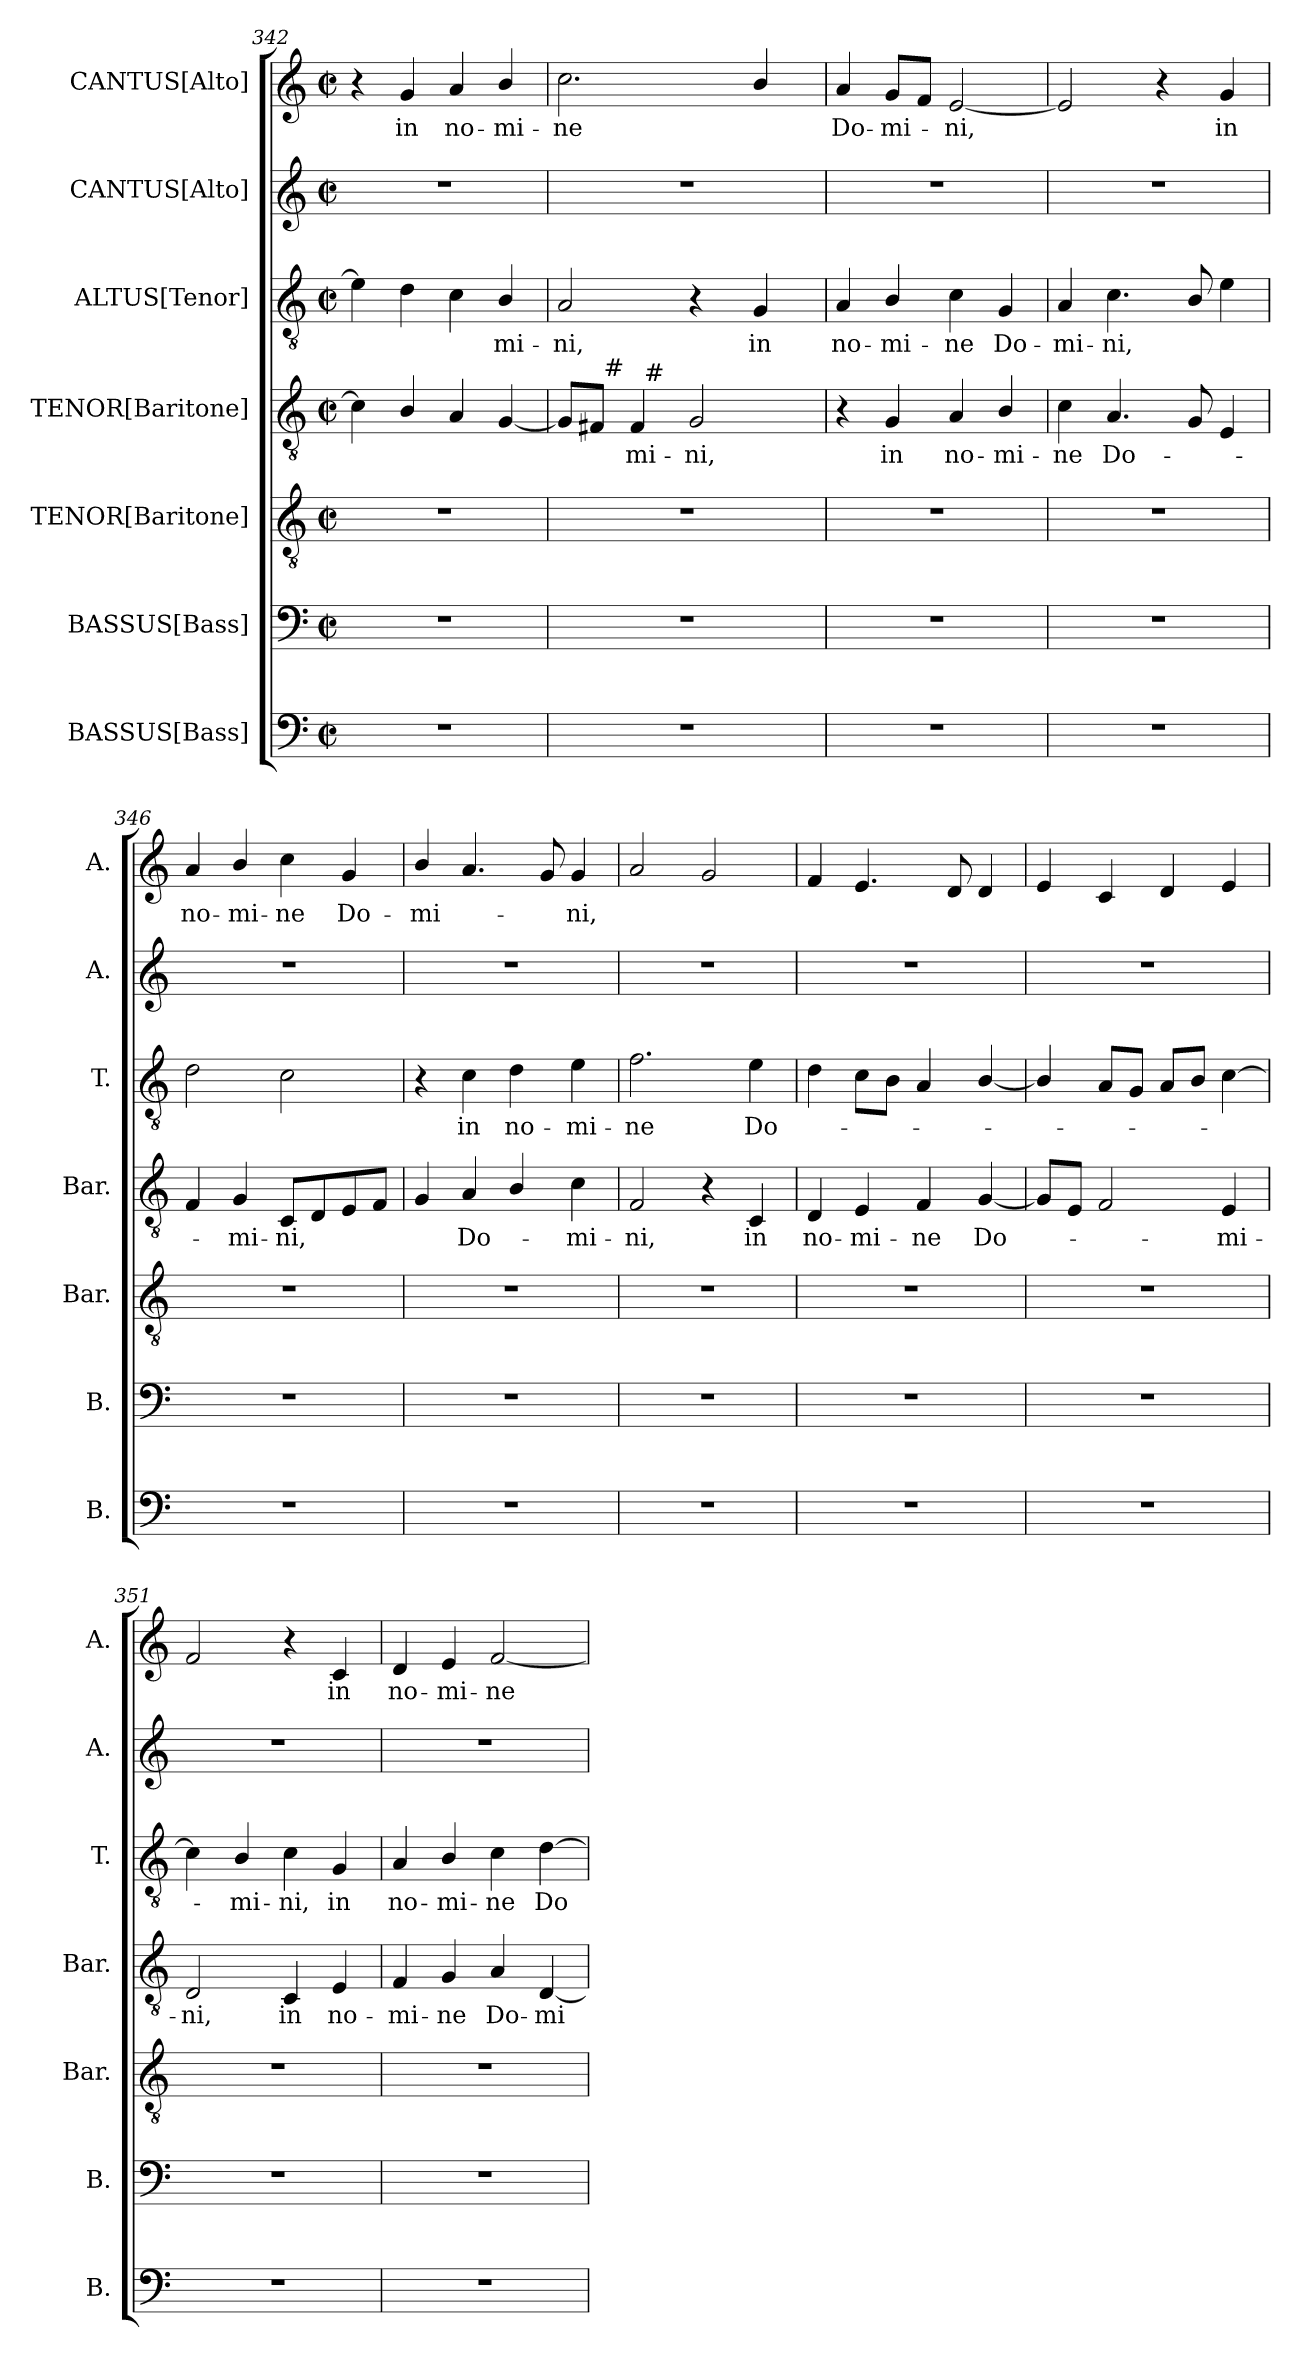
**kern	**kern	**kern	**kern	**text	**kern	**text	**kern	**kern	**text
*part7	*part6	*part5	*part4	*part4	*part3	*part3	*part2	*part1	*part1
*staff7	*staff6	*staff5	*staff4	*staff4	*staff3	*staff3	*staff2	*staff1	*staff1
*I"BASSUS[Bass]	*I"BASSUS[Bass]	*I"TENOR[Baritone]	*I"TENOR[Baritone]	*	*I"ALTUS[Tenor]	*	*I"CANTUS[Alto]	*I"CANTUS[Alto]	*
*I'B.	*I'B.	*I'Bar.	*I'Bar.	*	*I'T.	*	*I'A.	*I'A.	*
*clefF4	*clefF4	*clefGv2	*clefGv2	*	*clefGv2	*	*clefG2	*clefG2	*
*	*	*ITrd7c12	*ITrd7c12	*	*ITrd7c12	*	*	*	*
*k[]	*k[]	*k[]	*k[]	*	*k[]	*	*k[]	*k[]	*
*C:	*C:	*C:	*C:	*	*C:	*	*C:	*C:	*
*M2/2	*M2/2	*M2/2	*M2/2	*	*M2/2	*	*M2/2	*M2/2	*
*met(c|)	*met(c|)	*met(c|)	*met(c|)	*	*met(c|)	*	*met(c|)	*met(c|)	*
=342	=342	=342	=342	=342	=342	=342	=342	=342	=342
1r	1r	1r	4C\]	.	4E\]	.	1r	4r	.
!	!	!	!	!	!	!	!	!	!LO:LY:b
.	.	.	4BB/	.	4D\	.	.	4g/	in
!	!	!	!	!	!	!	!	!	!LO:LY:b
.	.	.	4AA/	.	4C\	.	.	4a/	no-
!	!	!	!	!	!	!LO:LY:b	!	!	!LO:LY:b
.	.	.	[<4GG/	.	4BB/	-mi-	.	4b/	-mi-
=343	=343	=343	=343	=343	=343	=343	=343	=343	=343
!	!	!	!	!	!	!LO:LY:b	!	!	!LO:LY:b
*	*	*	*^	*	*	*	*	*	*
*	*	*	*	*^	*	*	*	*	*	*
1r	1r	1r	8GG/L]	8ryy	4ryy	.	2AA/	-ni,	1r	2.cc\	-ne
.	.	.	8FF#/J	32ryy	.	.	.	.	.	.	.
!	!	!	!	!LO:TX:a:t=#	!	!	!	!	!	!	!
.	.	.	.	2ryy	.	.	.	.	.	.	.
!	!	!	!	!	!	!LO:LY:b	!	!	!	!	!
.	.	.	4FF#/	.	32ryy	-mi-	.	.	.	.	.
!	!	!	!	!	!LO:TX:a:t=#	!	!	!	!	!	!
.	.	.	.	.	2ryy	.	.	.	.	.	.
!	!	!	!	!	!	!LO:LY:b	!	!	!	!	!
.	.	.	2GG/	.	.	-ni,	4r	.	.	.	.
.	.	.	.	4ryy	.	.	.	.	.	.	.
!	!	!	!	!	!	!	!	!LO:LY:b	!	!	!
.	.	.	.	.	.	.	4GG/	in	.	4b/	.
.	.	.	.	.	8..ryy	.	.	.	.	.	.
.	.	.	.	16.ryy	.	.	.	.	.	.	.
=344	=344	=344	=344	=344	=344	=344	=344	=344	=344	=344	=344
!	!	!	!	!	!	!	!	!LO:LY:b	!	!	!LO:LY:b
*	*	*	*v	*v	*v	*	*	*	*	*	*
1r	1r	1r	4r	.	4AA/	no-	1r	4a/	Do-
!	!	!	!	!LO:LY:b	!	!LO:LY:b	!	!	!LO:LY:b
.	.	.	4GG/	in	4BB/	-mi-	.	8g/L	-mi-
.	.	.	.	.	.	.	.	8f/J	.
!	!	!	!	!LO:LY:b	!	!LO:LY:b	!	!	!LO:LY:b
.	.	.	4AA/	no-	4C\	-ne	.	[<2e/	-ni,
!	!	!	!	!LO:LY:b	!	!LO:LY:b	!	!	!
.	.	.	4BB/	-mi-	4GG/	Do-	.	.	.
!!LO:LB:g=z
=345	=345	=345	=345	=345	=345	=345	=345	=345	=345
!	!	!	!	!LO:LY:b	!	!LO:LY:b	!	!	!
1r	1r	1r	4C\	-ne	4AA/	-mi-	1r	2e/]	.
!	!	!	!	!LO:LY:b	!	!LO:LY:b	!	!	!
.	.	.	4.AA/	Do-	4.C\	-ni,	.	.	.
.	.	.	.	.	.	.	.	4r	.
.	.	.	8GG/	.	8BB/	.	.	.	.
!	!	!	!	!	!	!	!	!	!LO:LY:b
.	.	.	4EE/	.	4E\	.	.	4g/	in
=346	=346	=346	=346	=346	=346	=346	=346	=346	=346
!	!	!	!	!	!	!	!	!	!LO:LY:b
1r	1r	1r	4FF/	.	2D\	.	1r	4a/	no-
!	!	!	!	!LO:LY:b	!	!	!	!	!LO:LY:b
.	.	.	4GG/	-mi-	.	.	.	4b/	-mi-
!	!	!	!	!LO:LY:b	!	!	!	!	!LO:LY:b
.	.	.	8CC/L	-ni,	2C\	.	.	4cc\	-ne
.	.	.	8DD/	.	.	.	.	.	.
!	!	!	!	!	!	!	!	!	!LO:LY:b
.	.	.	8EE/	.	.	.	.	4g/	Do-
.	.	.	8FF/J	.	.	.	.	.	.
=347	=347	=347	=347	=347	=347	=347	=347	=347	=347
!	!	!	!	!	!	!	!	!	!LO:LY:b
1r	1r	1r	4GG/	.	4r	.	1r	4b/	-mi-
!	!	!	!	!LO:LY:b	!	!LO:LY:b	!	!	!
.	.	.	4AA/	Do-	4C\	in	.	4.a/	.
!	!	!	!	!	!	!LO:LY:b	!	!	!
.	.	.	4BB/	.	4D\	no-	.	.	.
.	.	.	.	.	.	.	.	8g/	.
!	!	!	!	!LO:LY:b	!	!LO:LY:b	!	!	!LO:LY:b
.	.	.	4C\	-mi-	4E\	-mi-	.	4g/	-ni,
=348	=348	=348	=348	=348	=348	=348	=348	=348	=348
!	!	!	!	!LO:LY:b	!	!LO:LY:b	!	!	!
1r	1r	1r	2FF/	-ni,	2.F\	-ne	1r	2a/	.
.	.	.	4r	.	.	.	.	2g/	.
!	!	!	!	!LO:LY:b	!	!LO:LY:b	!	!	!
.	.	.	4CC/	in	4E\	Do-	.	.	.
=349	=349	=349	=349	=349	=349	=349	=349	=349	=349
!	!	!	!	!LO:LY:b	!	!	!	!	!
1r	1r	1r	4DD/	no-	4D\	.	1r	4f/	.
!	!	!	!	!LO:LY:b	!	!	!	!	!
.	.	.	4EE/	-mi-	8C\L	.	.	4.e/	.
.	.	.	.	.	8BB\J	.	.	.	.
!	!	!	!	!LO:LY:b	!	!	!	!	!
.	.	.	4FF/	-ne	4AA/	.	.	.	.
.	.	.	.	.	.	.	.	8d/	.
!	!	!	!	!LO:LY:b	!	!	!	!	!
.	.	.	[<4GG/	Do-	[<4BB/	.	.	4d/	.
!!LO:LB:g=z
=350	=350	=350	=350	=350	=350	=350	=350	=350	=350
1r	1r	1r	8GG/L]	.	4BB/]	.	1r	4e/	.
.	.	.	8EE/J	.	.	.	.	.	.
.	.	.	2FF/	.	8AA/L	.	.	4c/	.
.	.	.	.	.	8GG/J	.	.	.	.
.	.	.	.	.	8AA/L	.	.	4d/	.
.	.	.	.	.	8BB/J	.	.	.	.
!	!	!	!	!LO:LY:b	!	!	!	!	!
.	.	.	4EE/	-mi-	[>4C\	.	.	4e/	.
=351	=351	=351	=351	=351	=351	=351	=351	=351	=351
!	!	!	!	!LO:LY:b	!	!	!	!	!
1r	1r	1r	2DD/	-ni,	4C\]	.	1r	2f/	.
!	!	!	!	!	!	!LO:LY:b	!	!	!
.	.	.	.	.	4BB/	-mi-	.	.	.
!	!	!	!	!LO:LY:b	!	!LO:LY:b	!	!	!
.	.	.	4CC/	in	4C\	-ni,	.	4r	.
!	!	!	!	!LO:LY:b	!	!LO:LY:b	!	!	!LO:LY:b
.	.	.	4EE/	no-	4GG/	in	.	4c/	in
=352	=352	=352	=352	=352	=352	=352	=352	=352	=352
!	!	!	!	!LO:LY:b	!	!LO:LY:b	!	!	!LO:LY:b
1r	1r	1r	4FF/	-mi-	4AA/	no-	1r	4d/	no-
!	!	!	!	!LO:LY:b	!	!LO:LY:b	!	!	!LO:LY:b
.	.	.	4GG/	-ne	4BB/	-mi-	.	4e/	-mi-
!	!	!	!	!LO:LY:b	!	!LO:LY:b	!	!	!LO:LY:b
.	.	.	4AA/	Do-	4C\	-ne	.	[<2f/	-ne
!	!	!	!	!LO:LY:b	!	!LO:LY:b	!	!	!
.	.	.	[<4DD/	-mi-	[>4D\	Do-	.	.	.
=	=	=	=	=	=	=	=	=	=
*-	*-	*-	*-	*-	*-	*-	*-	*-	*-
